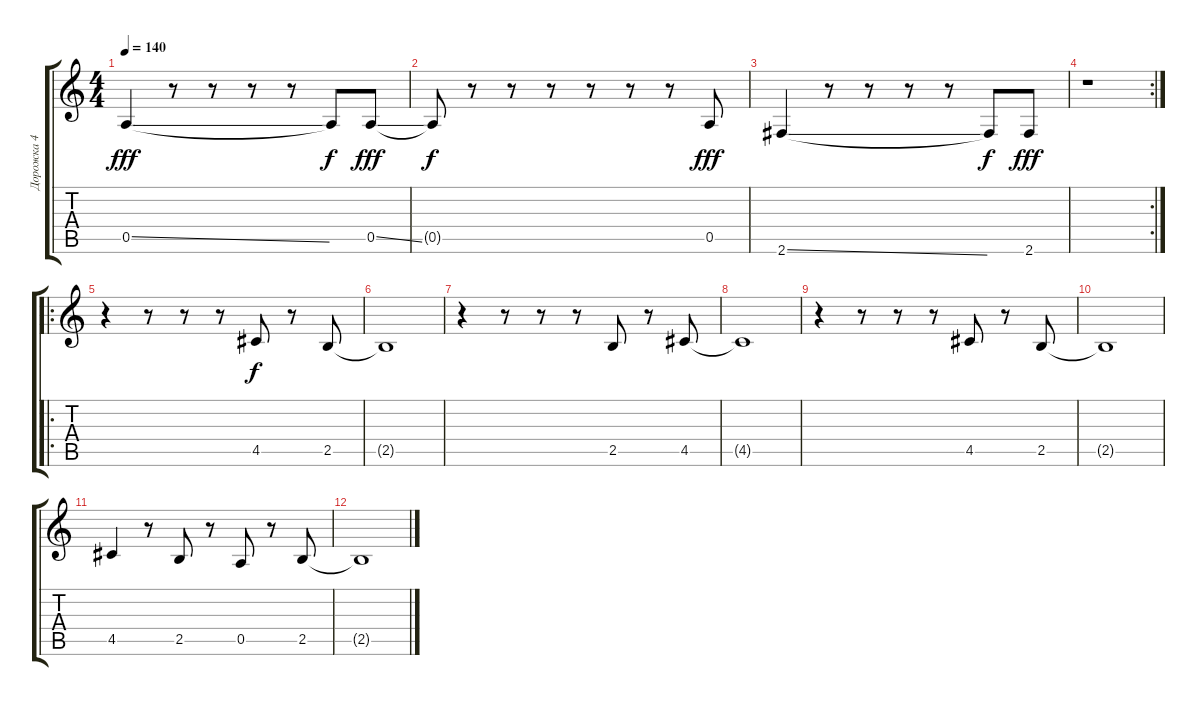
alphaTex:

\track ("Дорожка 4" "Дорожка 4") {instrument electricbassfinger}
\staff {score tabs}
\tuning (E4 B3 G3 D3 A2 E2) {hide}
\ts (4 4)
\tempo 140
\clef g2
\ks c
0.5{ss}.4{dy fff} r.8 r.8 r.8 r.8 0.5{t}.8{dy f} 0.5{ss}.8{dy fff} |
0.5{t}.8{dy f} r.8 r.8 r.8 r.8 r.8 r.8 0.5.8{dy fff} |
2.6{ss}.4 r.8 r.8 r.8 r.8 2.6{t}.8{dy f} 2.6.8{dy fff} |
\rc 2
r.1 |
\ro
r.4 r.8 r.8 r.8 4.5.8{dy f} r.8 2.5.8 |
2.5{t}.1 |
r.4 r.8 r.8 r.8 2.5.8 r.8 4.5.8 |
4.5{t}.1 |
r.4 r.8 r.8 r.8 4.5.8 r.8 2.5.8 |
2.5{t}.1 |
4.5.4 r.8 2.5.8 r.8 0.5.8 r.8 2.5.8 |
2.5{t}.1
